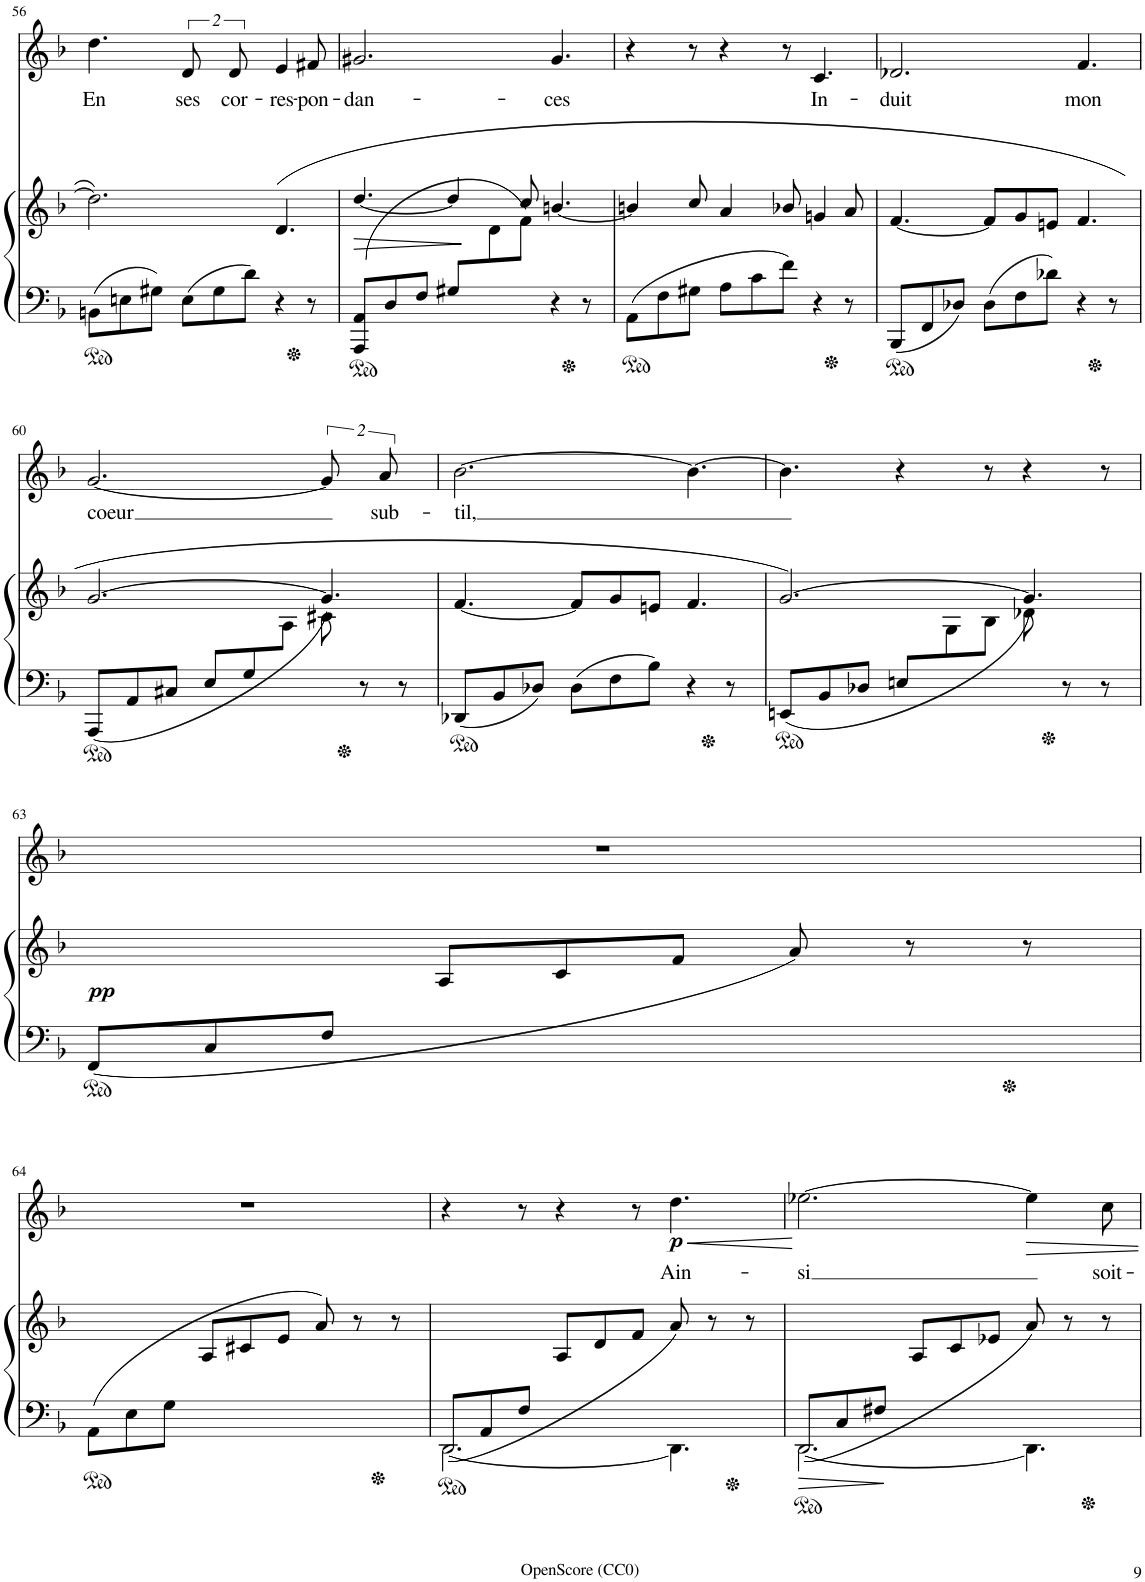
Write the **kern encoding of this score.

**kern	**kern	**dynam	**kern	**text	**dynam
*part2	*part2	*part2	*part1	*part1	*part1
*staff3	*staff2	*staff2/3	*staff1	*staff1	*staff1
*I"Piano	*	*	*I"Voice	*	*
*I'Pno	*	*	*	*	*
!!LO:PB:g=z
*clefF4	*clefG2	*	*clefG2	*	*
*k[b-]	*k[b-]	*	*k[b-]	*	*
*M9/8	*M9/8	*	*M9/8	*	*
=56	=56	=56	=56	=56	=56
!	!	!	!	!LO:LY:b	!
8BBn\L	2.dd\]	.	4.dd\	En	.
8En\	.	.	.	.	.
8G#X\J	.	.	.	.	.
!	!	!	!	!LO:LY:b	!
8E\L	.	.	16%3d/L	ses	.
8G#\	.	.	.	.	.
!	!	!	!	!LO:LY:b	!
.	.	.	16%3d/J	cor-	.
8d\J	.	.	.	.	.
!	!	!	!	!LO:LY:b	!
4r	(4.d/	.	4e/	-res-	.
!	!	!	!	!LO:LY:b	!
8r	.	.	8f#X/	-pon-	.
=57	=57	=57	=57	=57	=57
!	!	!LO:HP:b	!	!LO:LY:b	!
*	*^	*	*	*	*
(8AAA/ 8AA/L	[4.dd/	2ryy	>	2.g#X/	-dan-	.
8D/	.	.	.	.	.	.
8F/J	.	.	.	.	.	.
8G#X/L	4dd/]	.	]	.	.	.
4ryy	.	8d\	.	.	.	.
.	8cc/	8f\J)	.	.	.	.
!	!	!	!	!	!LO:LY:b	!
4r	[4.bn/	4.ryy	.	4.g#/	-ces	.
8r	.	.	.	.	.	.
*	*v	*v	*	*	*	*
=58	=58	=58	=58	=58	=58
8AA\L	4bn/]	.	4r	.	.
8F\	.	.	.	.	.
8G#X\J	8cc/	.	8r	.	.
8A\L	4a/	.	4r	.	.
8c\	.	.	.	.	.
8f\J	8b-X/	.	8r	.	.
!	!	!	!	!LO:LY:b	!
4r	4gn/	.	4.c/	In-	.
8r	8a/	.	.	.	.
=59	=59	=59	=59	=59	=59
!	!	!	!	!LO:LY:b	!
8BBB-/L	[4.f/	.	2.d-X/	-duit	.
8FF/	.	.	.	.	.
8D-X/J	.	.	.	.	.
8D-\L	8f/L]	.	.	.	.
8F\	8g/	.	.	.	.
8d-X\J	8en/J	.	.	.	.
!	!	!	!	!LO:LY:b	!
4r	4.f/	.	4.f/	mon	.
8r	.	.	.	.	.
!!LO:LB:g=z
=60	=60	=60	=60	=60	=60
*	*^	*	*	*	*
*	*	*^	*	*	*	*
!	!	!	!	!	!	!LO:LY:b	!
8AAA/L	[2.g/	2.ryy	8ryy	.	[2.g/	coeur	.
*	*	*v	*v	*	*	*	*
8AA/	.	.	.	.	.	.
8C#X/J	.	.	.	.	.	.
8E/L	.	.	.	.	.	.
8G/	.	.	.	.	.	.
*	*	*^	*	*	*	*
8ryy	.	.	8A\J	.	.	.	.
8ryy	(4.g/]	8c#X\	4.ryy	.	16%3g/L]	.	.
8r	.	4ryy	.	.	.	.	.
!	!	!	!	!	!	!LO:LY:b	!
.	.	.	.	.	16%3a/J	sub-	.
8r	.	.	.	.	.	.	.
*	*v	*v	*v	*	*	*	*
=61	=61	=61	=61	=61	=61
!	!	!	!	!LO:LY:b	!
8DD-X/L	[4.f/	.	[2.b-\	-til,	.
8BB-/	.	.	.	.	.
8D-X/J	.	.	.	.	.
8D-\L	8f/L]	.	.	.	.
8F\	8g/	.	.	.	.
8B-\J	8en/J	.	.	.	.
4r	4.f/	.	4.b-\_	.	.
8r	.	.	.	.	.
=62	=62	=62	=62	=62	=62
*	*^	*	*	*	*
*	*	*^	*	*	*	*
(8EEn/L	[2.g/)	2.ryy	2ryy	.	4.b-\]	.	.
8BB-/	.	.	.	.	.	.	.
8D-X/J	.	.	.	.	.	.	.
8En/L	.	.	.	.	4r	.	.
4ryy	.	.	8G\	.	.	.	.
.	.	.	8B-\J	.	8r	.	.
8ryy	(4.g/]	8d-X\	4.ryy	.	4r	.	.
8r	.	4ryy	.	.	.	.	.
8r	.	.	.	.	8r	.	.
*	*v	*v	*v	*	*	*	*
!!LO:LB:g=z
=63	=63	=63	=63	=63	=63
!	!	!LO:DY:b	!	!	!
(8FF/L	4.ryy	pp	8%9r	.	.
8C/	.	.	.	.	.
8F/J	.	.	.	.	.
4.ryy	8A/L	.	.	.	.
.	8c/	.	.	.	.
.	8f/J	.	.	.	.
4ryy	8a/)	.	.	.	.
.	8r	.	.	.	.
8ryy	8r	.	.	.	.
!!LO:LB:g=z
=64	=64	=64	=64	=64	=64
(8AA\L	4.ryy	.	8%9r	.	.
8E\	.	.	.	.	.
8G\J	.	.	.	.	.
4.ryy	8A/L	.	.	.	.
.	8c#X/	.	.	.	.
.	8e/J	.	.	.	.
4ryy	8a/)	.	.	.	.
.	8r	.	.	.	.
8ryy	8r	.	.	.	.
=65	=65	=65	=65	=65	=65
*^	*	*	*	*	*
8DD/L	([2.DD\	4.ryy	.	4r	.	.
8AA/	.	.	.	.	.	.
8F/J	.	.	.	8r	.	.
4.ryy	.	8A/L	.	4r	.	.
.	.	8d/	.	.	.	.
.	.	8f/J	.	8r	.	.
!	!	!	!	!	!LO:LY:b	!LO:HP:b
!	!	!	!	!	!	!LO:DY:n=1:b
4ryy	4.DD\]	8a/)	.	4.dd\	Ain-	< p
.	.	8r	.	.	.	.
8ryy	.	8r	.	.	.	.
*v	*v	*	*	*	*	*
.	.	.	.	.	[
=66	=66	=66	=66	=66	=66
*^	*	*	*	*	*
!	!	!	!	!	!LO:LY:b	!
8DD/L	[2.DD\	4.ryy	.	[2.ee-X\	-si	.
8C/	.	.	.	.	.	.
8F#X/J	.	.	.	.	.	.
4.ryy	.	8A/L	.	.	.	.
.	.	8c/	.	.	.	.
.	.	8e-X/J	.	.	.	.
4ryy	4.DD\]	8a/)	.	4ee-\]	.	.
.	.	8r	.	.	.	.
!	!	!	!	!	!LO:LY:b	!
8ryy	.	8r	.	8cc\	soit-	.
*v	*v	*	*	*	*	*
=	=	=	=	=	=
*-	*-	*-	*-	*-	*-
